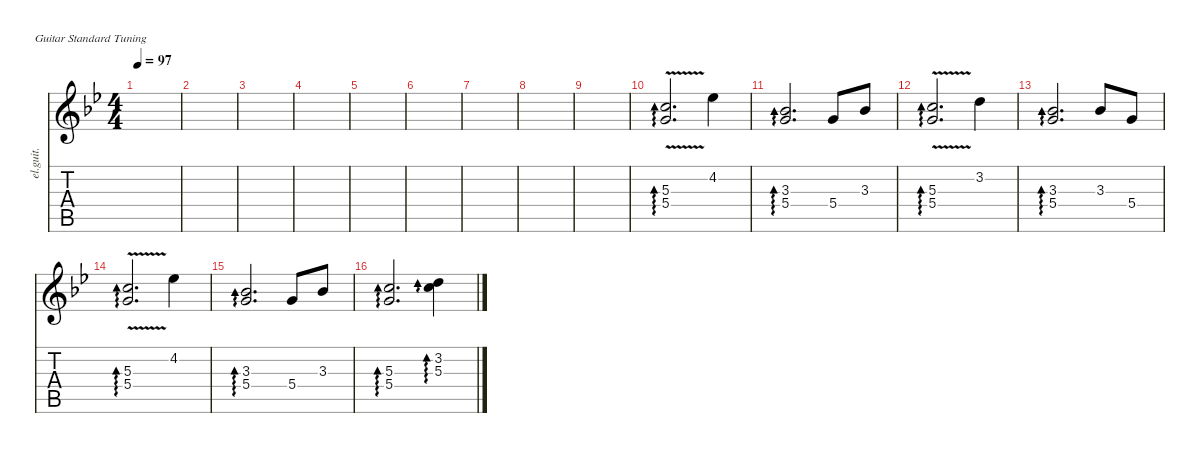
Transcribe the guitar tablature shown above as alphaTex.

\defaultSystemsLayout 4
\hideDynamics
\bracketExtendMode nobrackets
\otherSystemsTrackNameOrientation horizontal
\track ("Clean Guitar" "el.guit.") {instrument electricguitarclean}
\staff {score tabs}
\tuning (E4 B3 G3 D3 A2 E2)
\ts (4 4)
\tempo 97
\clef g2
\ks bb
|
|
|
|
|
|
|
|
|
(5.3{v} 5.4).2{d ad 0} 4.2.4 |
(3.3 5.4).2{d ad 0} 5.4.8 3.3.8 |
(5.3{v} 5.4).2{d ad 0} 3.2.4 |
(3.3 5.4).2{d ad 0} 3.3.8 5.4.8 |
(5.3{v} 5.4).2{d ad 0} 4.2.4 |
(3.3 5.4).2{d ad 0} 5.4.8 3.3.8 |
(5.3 5.4).2{d ad 0} (5.3 3.2).4{ad 0}
